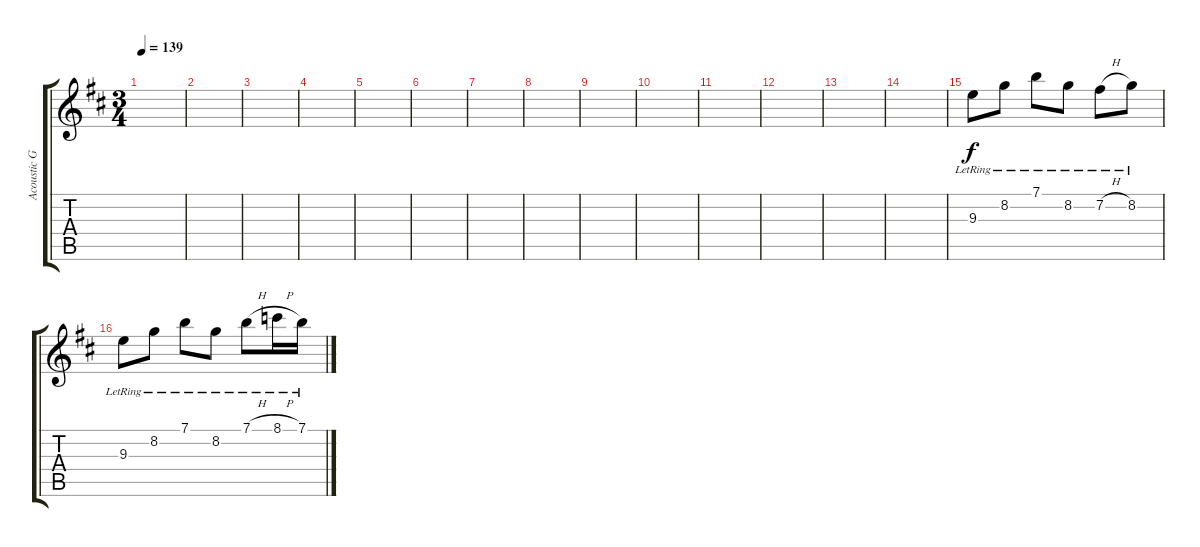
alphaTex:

\track ("Acoustic Guitar 2" "Acoustic G") {instrument acousticguitarsteel}
\staff {score tabs}
\tuning (E4 B3 G3 D3 A2 E2) {hide}
\ts (3 4)
\tempo 139
\clef g2
\ks d
|
|
|
|
|
|
|
|
|
|
|
|
|
|
9.3{lr}.8 8.2{lr}.8 7.1{lr}.8 8.2{lr}.8 7.2{h lr}.8 8.2{lr}.8 |
9.3{lr}.8 8.2{lr}.8 7.1{lr}.8 8.2{lr}.8 7.1{h lr}.8 8.1{h lr}.16 7.1{lr}.16
